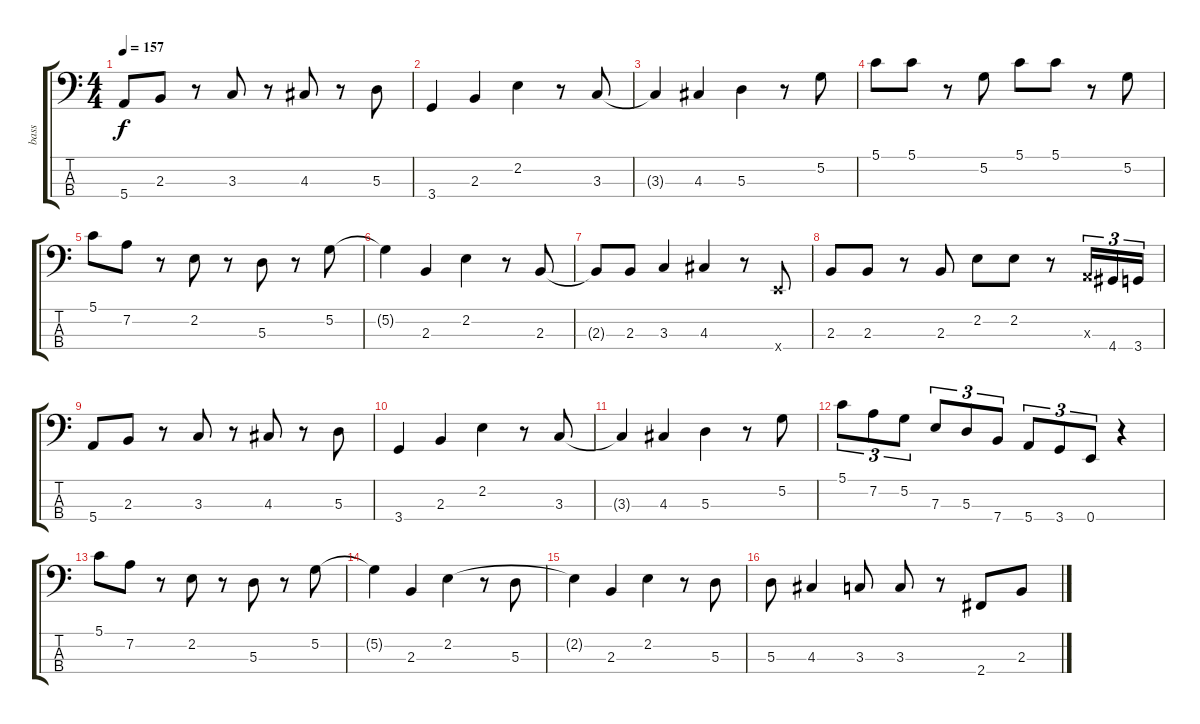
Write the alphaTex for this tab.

\track ("bass " "bass ") {instrument fretlessbass}
\staff {score tabs}
\tuning (G2 D2 A1 E1) {hide}
\ts (4 4)
\tempo 157
\clef f4
\ks c
5.4.8{dy f} 2.3.8 r.8 3.3.8 r.8 4.3.8 r.8 5.3.8 |
3.4.4 2.3.4 2.2.4 r.8 3.3.8 |
3.3{t}.4 4.3.4 5.3.4 r.8 5.2.8 |
5.1.8 5.1.8 r.8 5.2.8 5.1.8 5.1.8 r.8 5.2.8 |
5.1.8 7.2.8 r.8 2.2.8 r.8 5.3.8 r.8 5.2.8 |
5.2{t}.4 2.3.4 2.2.4 r.8 2.3.8 |
2.3{t}.8 2.3.8 3.3.4 4.3.4 r.8 0.4{x}.8 |
2.3.8 2.3.8 r.8 2.3.8 2.2.8 2.2.8 r.8 0.3{x}.16{tu (3 2)} 4.4.16{tu (3 2)} 3.4.16{tu (3 2)} |
5.4.8 2.3.8 r.8 3.3.8 r.8 4.3.8 r.8 5.3.8 |
3.4.4 2.3.4 2.2.4 r.8 3.3.8 |
3.3{t}.4 4.3.4 5.3.4 r.8 5.2.8 |
5.1.8{tu (3 2)} 7.2.8{tu (3 2)} 5.2.8{tu (3 2)} 7.3.8{tu (3 2)} 5.3.8{tu (3 2)} 7.4.8{tu (3 2)} 5.4.8{tu (3 2)} 3.4.8{tu (3 2)} 0.4.8{tu (3 2)} r.4 |
5.1.8 7.2.8 r.8 2.2.8 r.8 5.3.8 r.8 5.2.8 |
5.2{t}.4 2.3.4 2.2.4 r.8 5.3.8 |
2.2{t}.4 2.3.4 2.2.4 r.8 5.3.8 |
5.3.8 4.3.4 3.3.8 3.3.8 r.8 2.4.8 2.3.8
